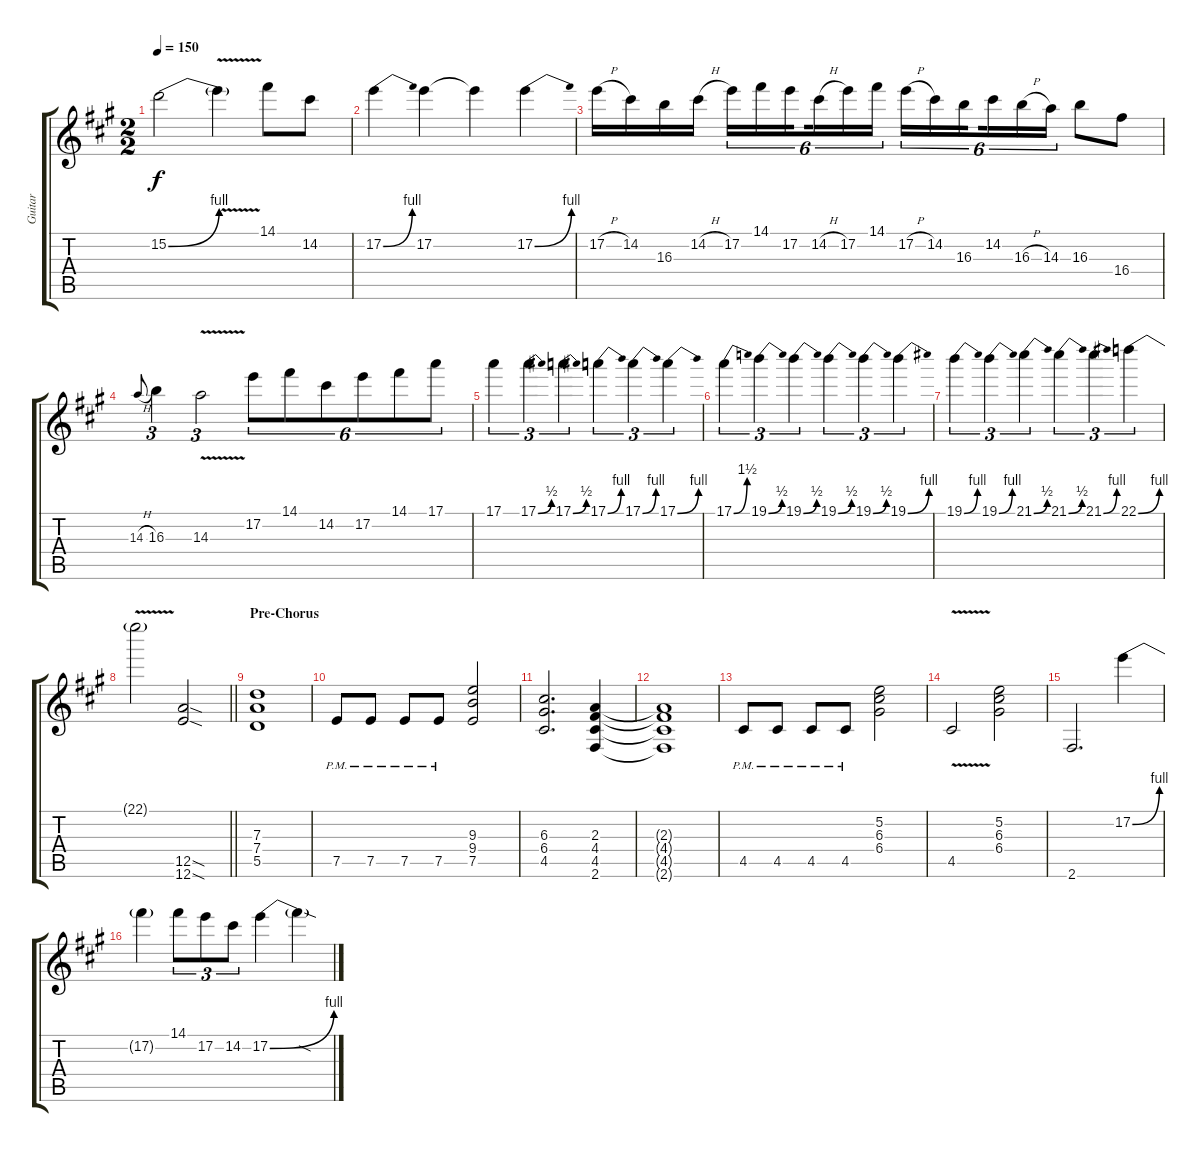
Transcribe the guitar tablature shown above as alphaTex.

\track ("Guitar" "Guitar") {instrument overdrivenguitar}
\staff {score tabs}
\tuning (E4 B3 G3 D3 A2 E2) {hide}
\ts (2 2)
\tempo 150
\clef g2
\ks a
15.2{be (bend 0 0 60 4)}.2{dy f} 15.2{v t}.4 14.1.8 14.2.8 |
17.2{be (bend 0 0 60 4)}.4 17.2.4 17.2{t}.4 17.2{be (bend 0 0 60 4)}.4 |
17.2{h}.16 14.2.16 16.3.16 14.2{h}.16{beam splitsecondary} 17.2.16{tu (6 4)} 14.1.16{tu (6 4)} 17.2.16{tu (6 4) beam splitsecondary} 14.2{h}.16{tu (6 4)} 17.2.16{tu (6 4)} 14.1.16{tu (6 4)} 17.2{h}.16{tu (6 4)} 14.2.16{tu (6 4)} 16.3.16{tu (6 4) beam splitsecondary} 14.2.16{tu (6 4)} 16.3{h}.16{tu (6 4)} 14.3.16{tu (6 4)} 16.3.8 16.4.8 |
14.3{h}.8{gr onbeat} 16.3.4{tu (3 2)} 14.3{v}.2{tu (3 2)} 17.2.8{tu (6 4)} 14.1.8{tu (6 4)} 14.2.8{tu (6 4)} 17.2.8{tu (6 4)} 14.1.8{tu (6 4)} 17.1.8{tu (6 4)} |
17.1.4{tu (3 2)} 17.1{be (bend 0 0 60 2)}.4{tu (3 2)} 17.1{be (bend 0 0 60 2)}.4{tu (3 2)} 17.1{be (bend 0 0 60 4)}.4{tu (3 2)} 17.1{be (bend 0 0 60 4)}.4{tu (3 2)} 17.1{be (bend 0 0 60 4)}.4{tu (3 2)} |
17.1{be (bend 0 0 60 6)}.4{tu (3 2)} 19.1{be (bend 0 0 60 2)}.4{tu (3 2)} 19.1{be (bend 0 0 60 2)}.4{tu (3 2)} 19.1{be (bend 0 0 60 2)}.4{tu (3 2)} 19.1{be (bend 0 0 60 2)}.4{tu (3 2)} 19.1{be (bend 0 0 60 4)}.4{tu (3 2)} |
19.1{be (bend 0 0 60 4)}.4{tu (3 2)} 19.1{be (bend 0 0 60 4)}.4{tu (3 2)} 21.1{be (bend 0 0 60 2)}.4{tu (3 2)} 21.1{be (bend 0 0 60 2)}.4{tu (3 2)} 21.1{be (bend 0 0 60 4)}.4{tu (3 2)} 22.1{be (bend 0 0 60 4)}.4{tu (3 2)} |
\barLineRight lightlight
22.1{v t}.2 (12.5{sod} 12.6{sod}).2 |
\section ("" "Pre-Chorus")
(7.3 7.4 5.5).1 |
7.5{pm}.8 7.5{pm}.8 7.5{pm}.8 7.5{pm}.8 (9.3 9.4 7.5).2 |
(6.3 6.4 4.5).2{d} (2.3 4.4 4.5 2.6).4 |
(2.3{t} 4.4{t} 4.5{t} 2.6{t}).1 |
4.5{pm}.8 4.5{pm}.8 4.5{pm}.8 4.5{pm}.8 (5.2 6.3 6.4).2 |
4.5{v}.2 (5.2 6.3 6.4).2 |
2.6.2{d} 17.2{be (bend 0 0 60 4)}.4 |
17.2{t}.4 14.1.8{tu (3 2)} 17.2.8{tu (3 2)} 14.2.8{tu (3 2)} 17.2{be (bend 0 0 60 4)}.4 17.2{sod t}.4
